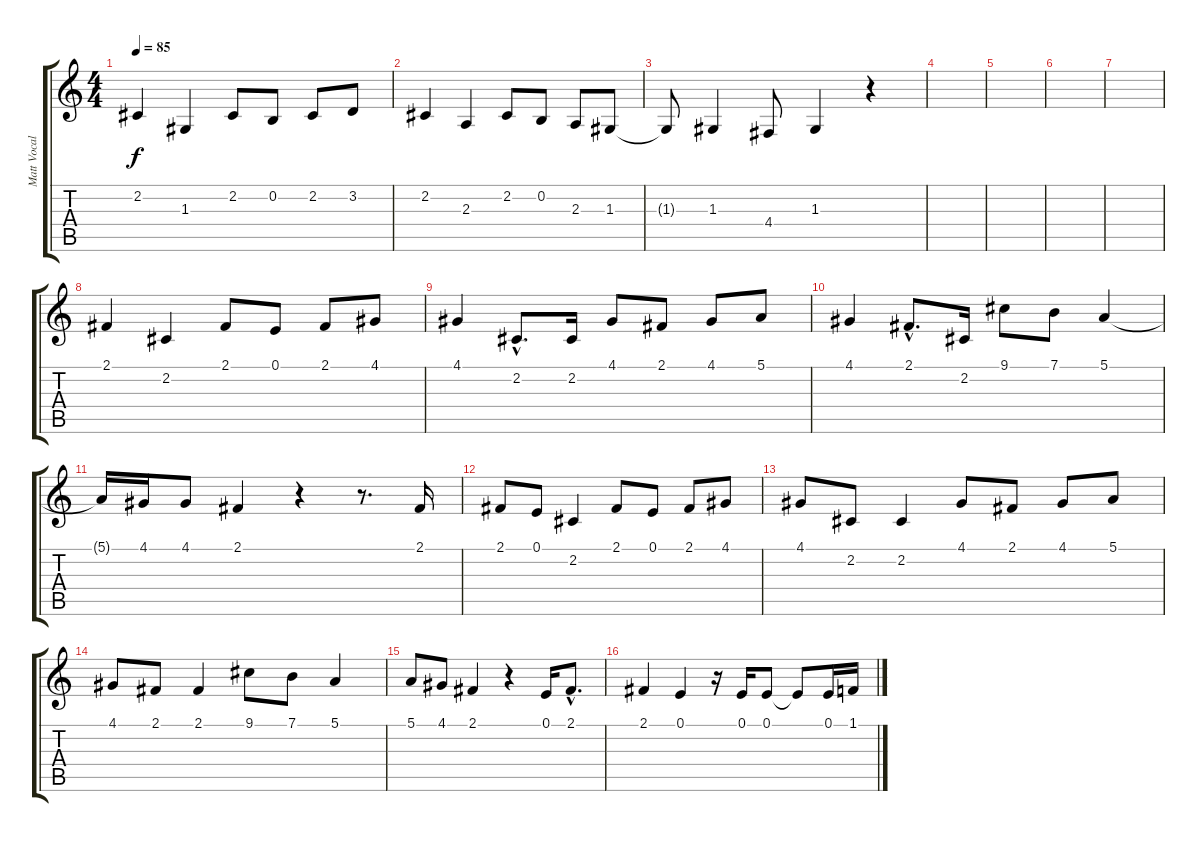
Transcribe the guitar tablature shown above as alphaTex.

\track ("Matt Vocals" "Matt Vocal") {instrument choiraahs}
\staff {score tabs}
\tuning (E4 B3 G3 D3 A2 E2) {hide}
\ts (4 4)
\tempo 85
\clef g2
\ks c
2.2.4{dy f} 1.3.4 2.2.8 0.2.8 2.2.8 3.2.8 |
2.2.4 2.3.4 2.2.8 0.2.8 2.3.8 1.3.8 |
1.3{t}.8 1.3.4 4.4.8 1.3.4 r.4 |
|
|
|
|
2.1.4 2.2.4 2.1.8 0.1.8 2.1.8 4.1.8 |
4.1.4 2.2{hac}.8{d} 2.2.16 4.1.8 2.1.8 4.1.8 5.1.8 |
4.1.4 2.1{hac}.8{d} 2.2.16 9.1.8 7.1.8 5.1.4 |
5.1{t}.16 4.1.16 4.1.8 2.1.4 r.4 r.8{d} 2.1.16 |
2.1.8 0.1.8 2.2.4 2.1.8 0.1.8 2.1.8 4.1.8 |
4.1.8 2.2.8 2.2.4 4.1.8 2.1.8 4.1.8 5.1.8 |
4.1.8 2.1.8 2.1.4 9.1.8 7.1.8 5.1.4 |
5.1.8 4.1.8 2.1.4 r.4 0.1.16 2.1{hac}.8{d} |
2.1.4 0.1.4 r.16 0.1.16 0.1.8 0.1{t}.8 0.1.16 1.1.16
